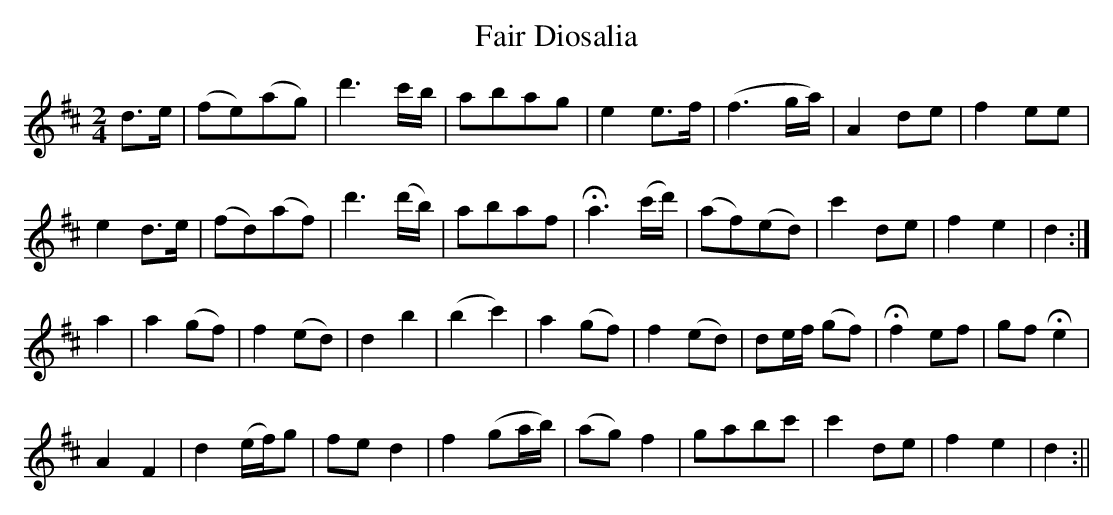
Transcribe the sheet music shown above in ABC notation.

X:1.1
T: Fair Diosalia
M: 2/4
L: 1/8
K: D
d>e | (fe)(ag) | d'6/2 c'/b/ | abag | e2 e>f | (f6/2 g/a/) | A2 de | f2 ee |
e2d>e | (fd)(af) | d'6/2 (d'/b/) | abaf | !fermata!a6/2 (c'/d'/) |(af)(ed) | c'2de | f2e2 | d2:|
a2 | a2(gf) | f2(ed) | d2 b2 | (b2c'2) | a2(gf) | f2(ed) | de/f/ (gf) | !fermata!f2 ef | gf !fermata!e2 |
A2F2 | d2 (e/f/)g | fed2 | f2(ga/b/) | (ag)f2 | gabc' | c'2de | f2e2 | d2 :||
